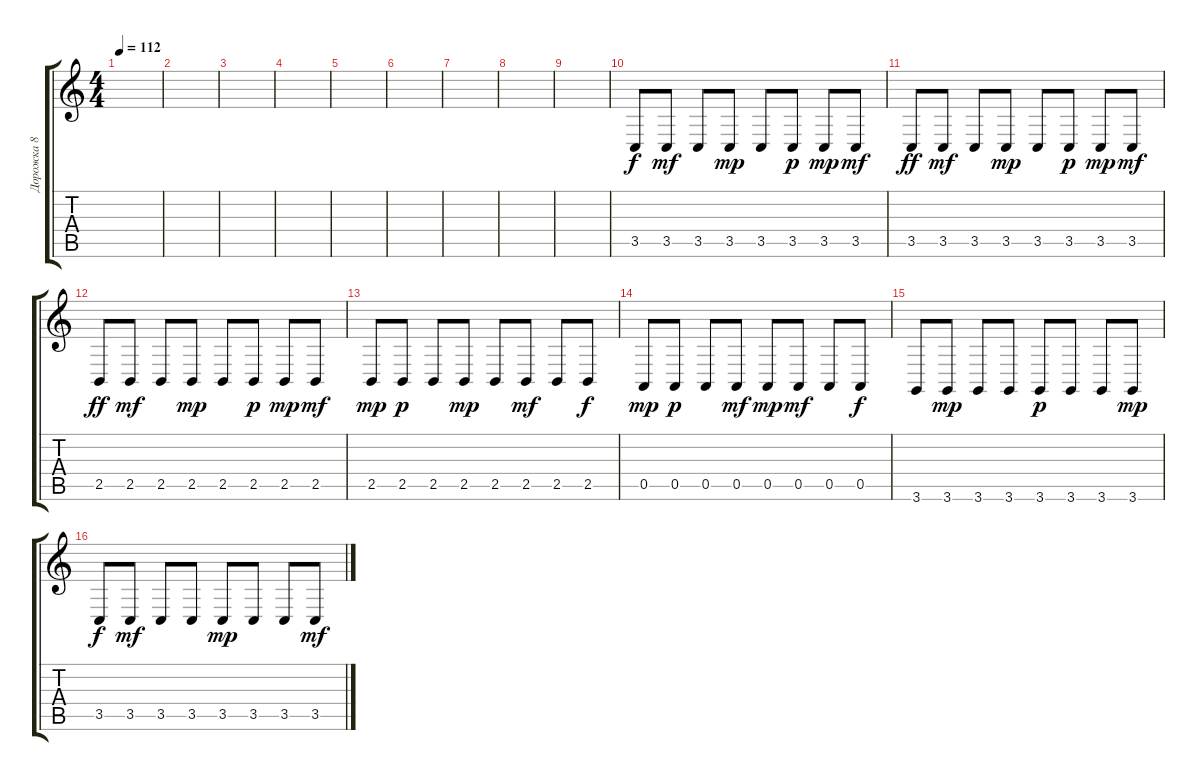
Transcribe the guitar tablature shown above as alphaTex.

\track ("Дорожка 8" "Дорожка 8") {instrument lead8bassandlead}
\staff {score tabs}
\tuning (E4 B3 G3 D3 A2 E2) {hide}
\ts (4 4)
\tempo 112
\clef g2
\ks c
|
|
|
|
|
|
|
|
|
3.5.8 3.5.8{dy mf} 3.5.8 3.5.8{dy mp} 3.5.8 3.5.8{dy p} 3.5.8{dy mp} 3.5.8{dy mf} |
3.5.8{dy ff} 3.5.8{dy mf} 3.5.8 3.5.8{dy mp} 3.5.8 3.5.8{dy p} 3.5.8{dy mp} 3.5.8{dy mf} |
2.5.8{dy ff} 2.5.8{dy mf} 2.5.8 2.5.8{dy mp} 2.5.8 2.5.8{dy p} 2.5.8{dy mp} 2.5.8{dy mf} |
2.5.8{dy mp} 2.5.8{dy p} 2.5.8 2.5.8{dy mp} 2.5.8 2.5.8{dy mf} 2.5.8 2.5.8{dy f} |
0.5.8{dy mp} 0.5.8{dy p} 0.5.8 0.5.8{dy mf} 0.5.8{dy mp} 0.5.8{dy mf} 0.5.8 0.5.8{dy f} |
3.6.8 3.6.8{dy mp} 3.6.8 3.6.8 3.6.8{dy p} 3.6.8 3.6.8 3.6.8{dy mp} |
3.5.8{dy f} 3.5.8{dy mf} 3.5.8 3.5.8 3.5.8{dy mp} 3.5.8 3.5.8 3.5.8{dy mf}
